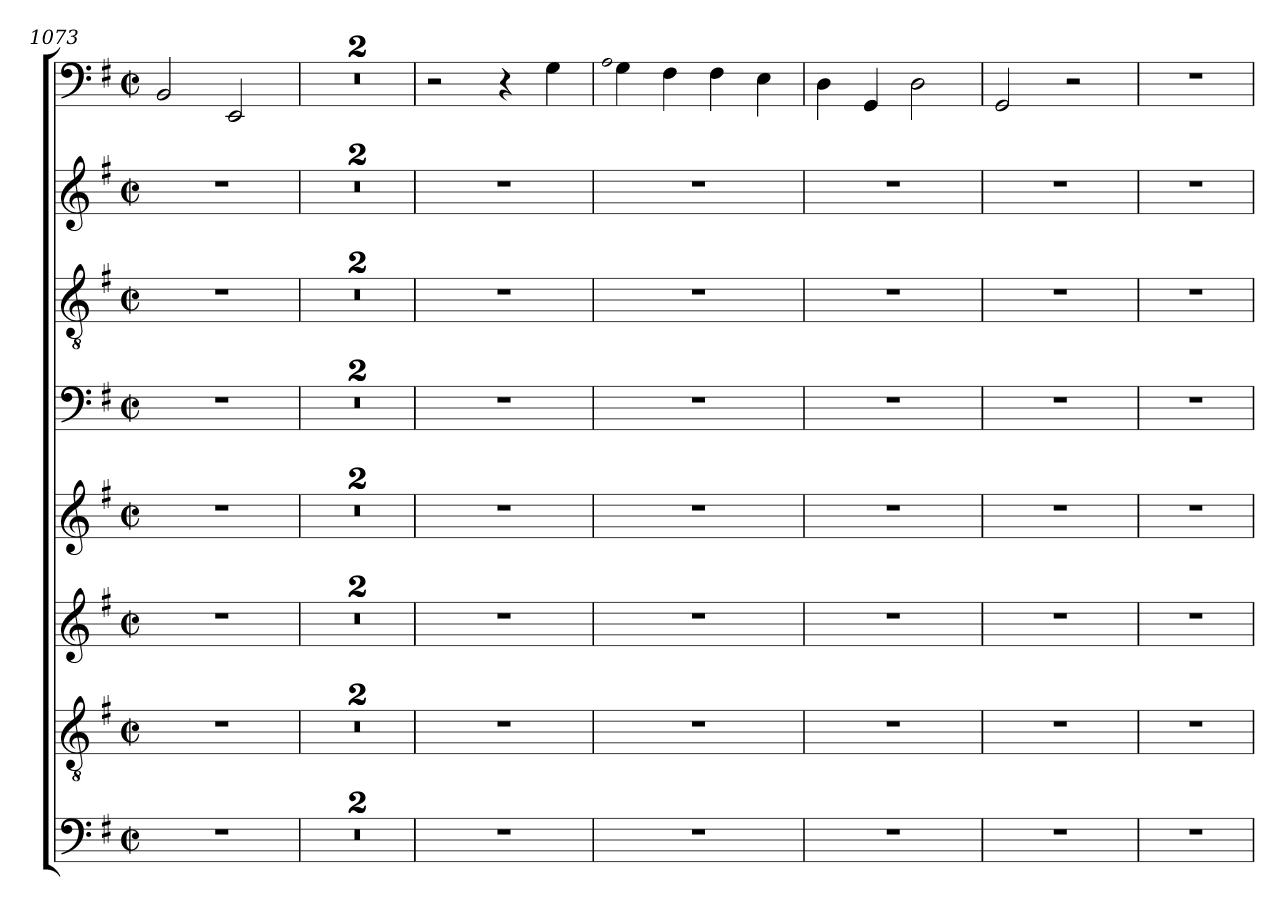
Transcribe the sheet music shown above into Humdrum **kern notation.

**kern	**kern	**kern	**kern	**kern	**kern	**kern	**kern
*part8	*part7	*part6	*part5	*part4	*part3	*part2	*part1
*staff8	*staff7	*staff6	*staff5	*staff4	*staff3	*staff2	*staff1
*clefF4	*clefGv2	*clefG2	*clefG2	*clefF4	*clefGv2	*clefG2	*clefF4
*k[f#]	*k[f#]	*k[f#]	*k[f#]	*k[f#]	*k[f#]	*k[f#]	*k[f#]
*G:	*G:	*G:	*G:	*G:	*G:	*G:	*G:
*M2/2	*M2/2	*M2/2	*M2/2	*M2/2	*M2/2	*M2/2	*M2/2
*met(c|)	*met(c|)	*met(c|)	*met(c|)	*met(c|)	*met(c|)	*met(c|)	*met(c|)
=1073	=1073	=1073	=1073	=1073	=1073	=1073	=1073
1r	1r	1r	1r	1r	1r	1r	2BB/
.	.	.	.	.	.	.	2EE/
=1074	=1074	=1074	=1074	=1074	=1074	=1074	=1074
1r	1r	1r	1r	1r	1r	1r	1r
=1075	=1075	=1075	=1075	=1075	=1075	=1075	=1075
1r	1r	1r	1r	1r	1r	1r	1r
=1076	=1076	=1076	=1076	=1076	=1076	=1076	=1076
1r	1r	1r	1r	1r	1r	1r	2r
.	.	.	.	.	.	.	4r
.	.	.	.	.	.	.	4G\
!!LO:LB:g=z
=1077	=1077	=1077	=1077	=1077	=1077	=1077	=1077
!	!	!	!	!	!	!	!LO:N:head=open
.	.	.	.	.	.	.	1qA
1r	1r	1r	1r	1r	1r	1r	4G\
.	.	.	.	.	.	.	4F#\
.	.	.	.	.	.	.	4F#\
.	.	.	.	.	.	.	4E\
=1078	=1078	=1078	=1078	=1078	=1078	=1078	=1078
1r	1r	1r	1r	1r	1r	1r	4D\
.	.	.	.	.	.	.	4GG/
.	.	.	.	.	.	.	2D\
=1079	=1079	=1079	=1079	=1079	=1079	=1079	=1079
1r	1r	1r	1r	1r	1r	1r	2GG/
.	.	.	.	.	.	.	2r
=1080	=1080	=1080	=1080	=1080	=1080	=1080	=1080
1r	1r	1r	1r	1r	1r	1r	1r
=	=	=	=	=	=	=	=
*-	*-	*-	*-	*-	*-	*-	*-
